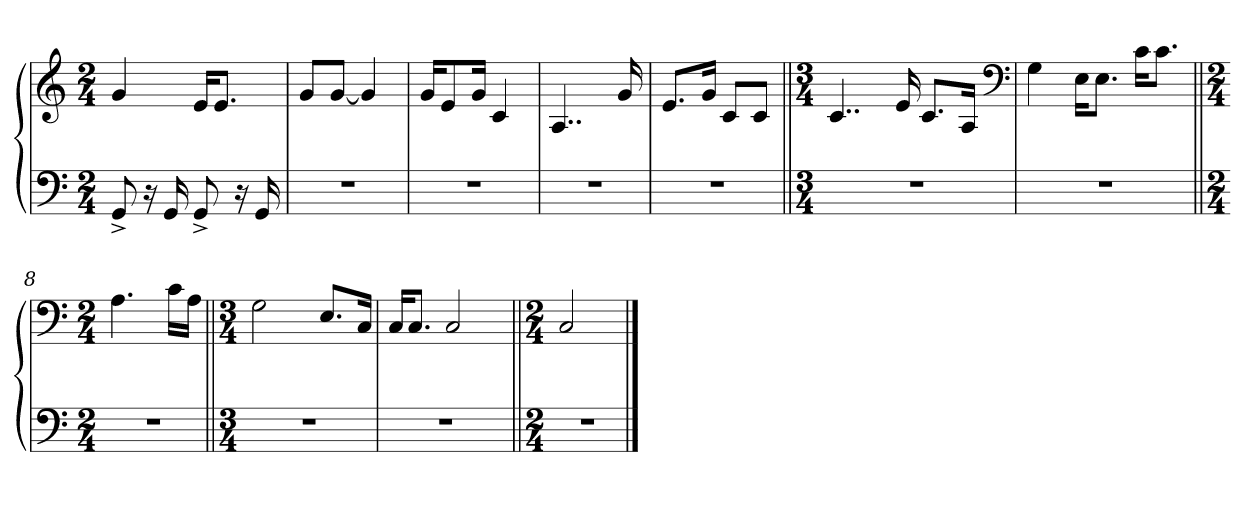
**kern	**kern
*part1	*part1
*staff2	*staff1
*clefF4	*clefG2
*k[]	*k[]
*M2/4	*M2/4
=1	=1
8GG^/	4g/
16r	.
16GG/	.
8GG^/	16e/KL
.	8.e/J
16r	.
16GG/	.
=2	=2
2r	8g/L
.	[8g/J
.	4g/]
=3	=3
2r	16g/KL
.	8e/
.	16g/Jk
.	4c/
=4	=4
2r	4..A/
.	16g/
=5	=5
2r	8.e/L
.	16g/Jk
.	8c/L
.	8c/J
=6||	=6||
*M3/4	*M3/4
2.r	4..c/
.	16e/
.	8.c/L
.	16A/Jk
*	*clefF4
=7	=7
2.r	4G\
.	16E\KL
.	8.E\J
.	16c\KL
.	8.c\J
=8||	=8||
*M2/4	*M2/4
2r	4.A\
.	16c\LL
.	16A\JJ
=9||	=9||
*M3/4	*M3/4
2.r	2G\
.	8.E/L
.	16C/Jk
=10	=10
2.r	16C/KL
.	8.C/J
.	2C/
=11||	=11||
*M2/4	*M2/4
2r	2C/
==	==
*-	*-
